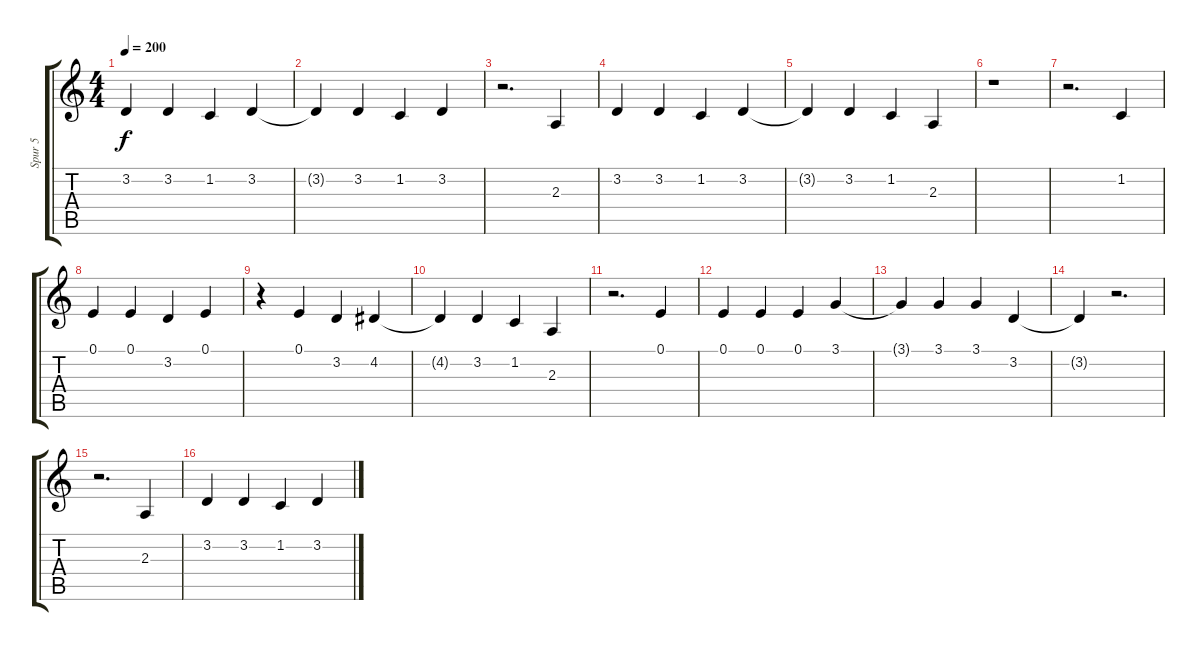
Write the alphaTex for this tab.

\track ("Spur 5" "Spur 5") {instrument pad3polysynth}
\staff {score tabs}
\tuning (E4 B3 G3 D3 A2 E2) {hide}
\ts (4 4)
\tempo 200
\clef g2
\ks c
3.2{t}.4{dy f} 3.2.4 1.2.4 3.2.4 |
3.2{t}.4 3.2.4 1.2.4 3.2.4 |
r.2{d} 2.3.4 |
3.2.4 3.2.4 1.2.4 3.2.4 |
3.2{t}.4 3.2.4 1.2.4 2.3.4 |
r.1 |
r.2{d} 1.2.4 |
0.1.4 0.1.4 3.2.4 0.1.4 |
r.4 0.1.4 3.2.4 4.2.4 |
4.2{t}.4 3.2.4 1.2.4 2.3.4 |
r.2{d} 0.1.4 |
0.1.4 0.1.4 0.1.4 3.1.4 |
3.1{t}.4 3.1.4 3.1.4 3.2.4 |
3.2{t}.4 r.2{d} |
r.2{d} 2.3.4 |
3.2.4 3.2.4 1.2.4 3.2.4
